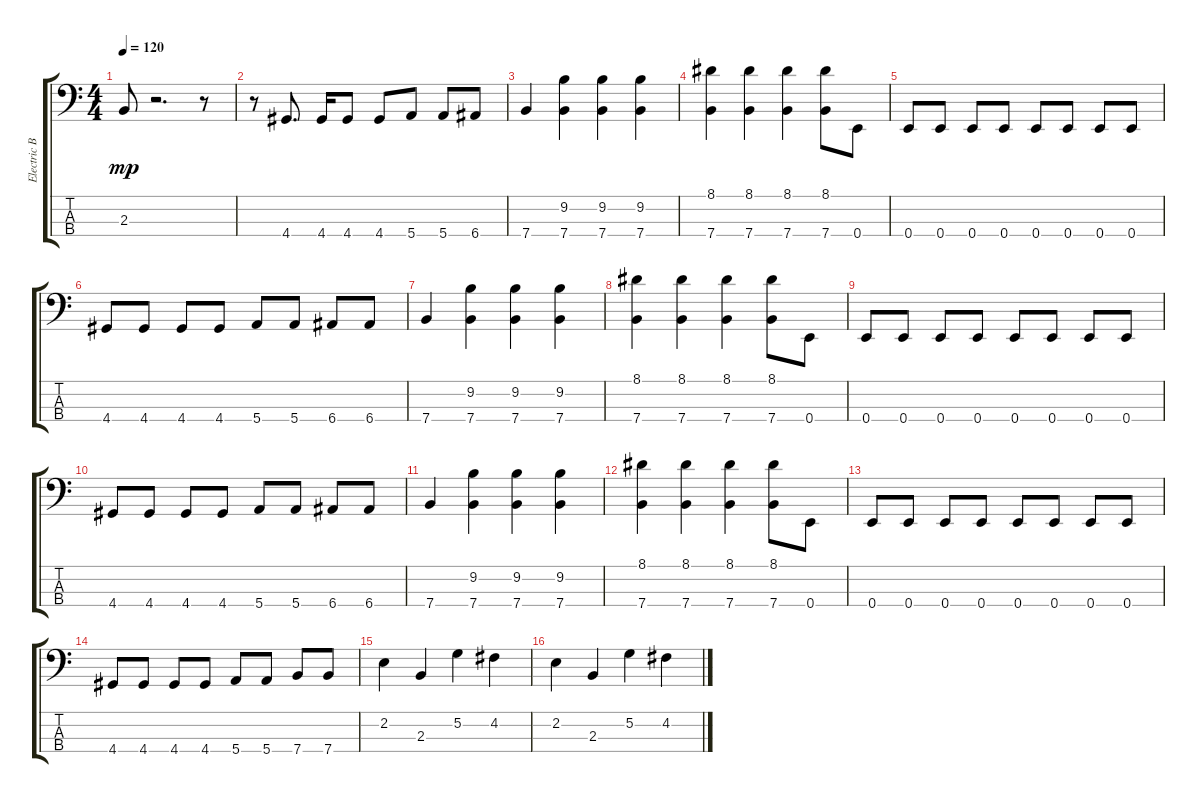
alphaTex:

\track ("Electric Bass (pick)" "Electric B") {instrument slapbass1}
\staff {score tabs}
\tuning (G2 D2 A1 E1) {hide}
\ts (4 4)
\tempo 120
\clef f4
\ks c
2.3.8{dy mp} r.2{d} r.8 |
r.8 4.4.8{d} 4.4.16 4.4.8 4.4.8 5.4.8 5.4.8 6.4.8 |
7.4.4 (9.2 7.4).4 (9.2 7.4).4 (9.2 7.4).4 |
(8.1 7.4).4 (8.1 7.4).4 (8.1 7.4).4 (8.1 7.4).8 0.4.8 |
0.4.8 0.4.8 0.4.8 0.4.8 0.4.8 0.4.8 0.4.8 0.4.8 |
4.4.8 4.4.8 4.4.8 4.4.8 5.4.8 5.4.8 6.4.8 6.4.8 |
7.4.4 (9.2 7.4).4 (9.2 7.4).4 (9.2 7.4).4 |
(8.1 7.4).4 (8.1 7.4).4 (8.1 7.4).4 (8.1 7.4).8 0.4.8 |
0.4.8 0.4.8 0.4.8 0.4.8 0.4.8 0.4.8 0.4.8 0.4.8 |
4.4.8 4.4.8 4.4.8 4.4.8 5.4.8 5.4.8 6.4.8 6.4.8 |
7.4.4 (9.2 7.4).4 (9.2 7.4).4 (9.2 7.4).4 |
(8.1 7.4).4 (8.1 7.4).4 (8.1 7.4).4 (8.1 7.4).8 0.4.8 |
0.4.8 0.4.8 0.4.8 0.4.8 0.4.8 0.4.8 0.4.8 0.4.8 |
4.4.8 4.4.8 4.4.8 4.4.8 5.4.8 5.4.8 7.4.8 7.4.8 |
2.2.4 2.3.4 5.2.4 4.2.4 |
2.2.4 2.3.4 5.2.4 4.2.4
